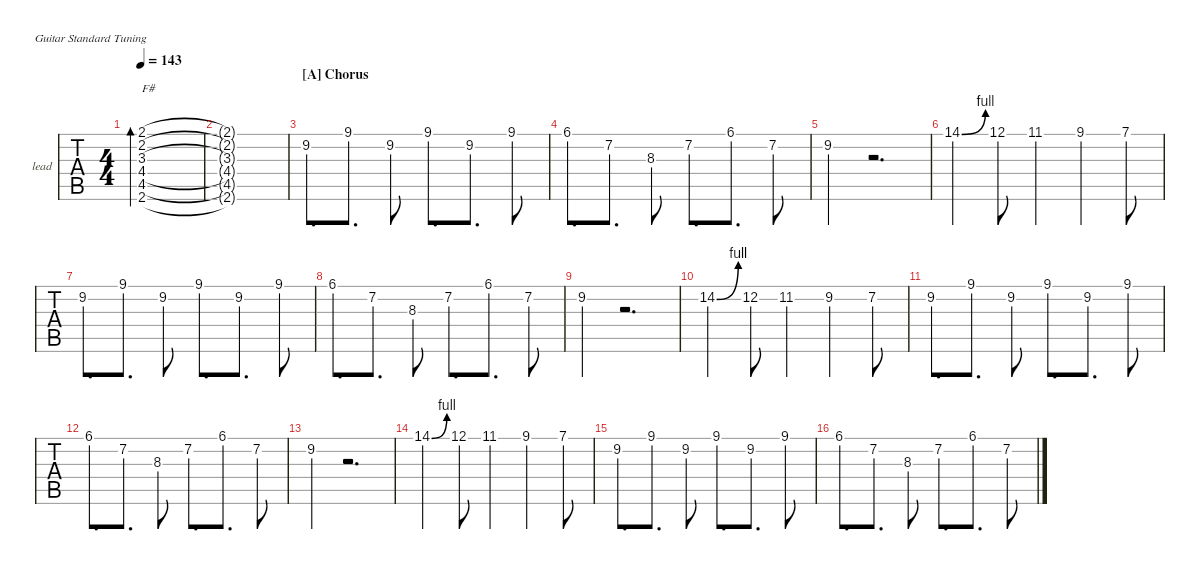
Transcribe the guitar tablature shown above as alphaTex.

\defaultSystemsLayout 4
\hideDynamics
\bracketExtendMode nobrackets
\firstSystemTrackNameOrientation horizontal
\otherSystemsTrackNameOrientation horizontal
\track ("lead guitar" "lead") {instrument electricguitarclean}
\staff {tabs}
\tuning (E4 B3 G3 D3 A2 E2)
\ts (4 4)
\tempo 143
\clef g2
\scale
0.599373
\ks g#minor
(2.6{acc #} 4.5{acc #} 4.4{acc #} 3.3{acc #} 2.2{acc #} 2.1{acc #}).1{bd 222 txt "F#" dy mf} |
\scale
0.522783 (2.6{t acc #} 4.5{t acc #} 4.4{t acc #} 3.3{t acc #} 2.2{t acc #} 2.1{t acc #}).1 |
\section ("A" "Chorus")
\ottava 8va
\scale
1.25388 9.2{ac acc #}.8{d} 9.1{acc #}.8{d} 9.2{acc #}.8 9.1{ac acc #}.8{d} 9.2{acc #}.8{d} 9.1{ac acc #}.8 |
\scale
0.887237 6.1{acc #}.8{d} 7.2{acc #}.8{d} 8.3{acc #}.8 7.2{acc #}.8{d} 6.1{acc #}.8{d} 7.2{acc #}.8 |
\scale
0.940882 9.2{acc #}.4 r.2{d} |
\scale
0.917996 14.1{be (bend 0 0 15 4) acc #}.4 12.1{acc forcenatural}.8 11.1{acc #}.4 9.1{acc #}.4 7.1{acc forcenatural}.8 |
9.2{ac acc #}.8{d} 9.1{acc #}.8{d} 9.2{acc #}.8 9.1{ac acc #}.8{d} 9.2{acc #}.8{d} 9.1{ac acc #}.8 |
6.1{acc #}.8{d} 7.2{acc #}.8{d} 8.3{acc #}.8 7.2{acc #}.8{d} 6.1{acc #}.8{d} 7.2{acc #}.8 |
9.2{acc #}.4 r.2{d} |
14.2{be (bend 0 0 15 4) acc #}.4 12.2{acc forcenatural}.8 11.2{acc #}.4 9.2{acc #}.4 7.2{acc #}.8 |
9.2{ac acc #}.8{d} 9.1{acc #}.8{d} 9.2{acc #}.8 9.1{ac acc #}.8{d} 9.2{acc #}.8{d} 9.1{ac acc #}.8 |
6.1{acc #}.8{d} 7.2{acc #}.8{d} 8.3{acc #}.8 7.2{acc #}.8{d} 6.1{acc #}.8{d} 7.2{acc #}.8 |
9.2{acc #}.4 r.2{d} |
14.1{be (bend 0 0 15 4) acc #}.4 12.1{acc forcenatural}.8 11.1{acc #}.4 9.1{acc #}.4 7.1{acc forcenatural}.8 |
9.2{ac acc #}.8{d} 9.1{acc #}.8{d} 9.2{acc #}.8 9.1{ac acc #}.8{d} 9.2{acc #}.8{d} 9.1{ac acc #}.8 |
6.1{acc #}.8{d} 7.2{acc #}.8{d} 8.3{acc #}.8 7.2{acc #}.8{d} 6.1{acc #}.8{d} 7.2{acc #}.8
